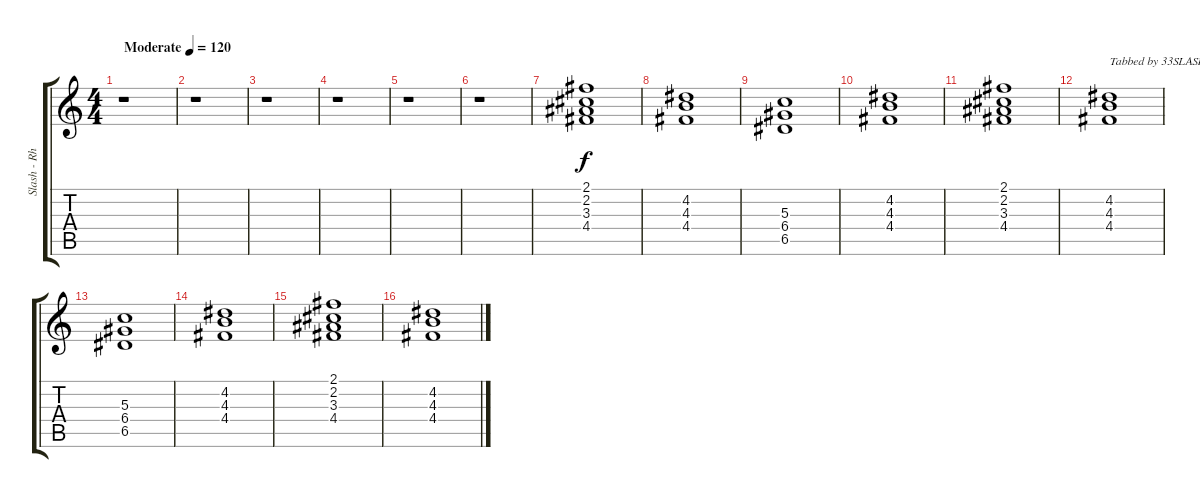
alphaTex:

\track ("Slash - Rhythm 2" "Slash - Rh") {instrument distortionguitar}
\staff {score tabs}
\tuning (E4 B3 G3 D3 A2 E2) {hide}
\ts (4 4)
\tempo (120 "Moderate")
\clef g2
\ks c
r.1{dy f instrument distortionguitar} |
r.1 |
r.1 |
r.1 |
r.1 |
r.1 |
(2.1 2.2 3.3 4.4).1 |
(4.2 4.3 4.4).1 |
(5.3 6.4 6.5).1 |
(4.2 4.3 4.4).1 |
(2.1 2.2 3.3 4.4).1 |
(4.2 4.3 4.4).1{txt "Tabbed by 33SLASH33"} |
(5.3 6.4 6.5).1 |
(4.2 4.3 4.4).1 |
(2.1 2.2 3.3 4.4).1 |
(4.2 4.3 4.4).1
